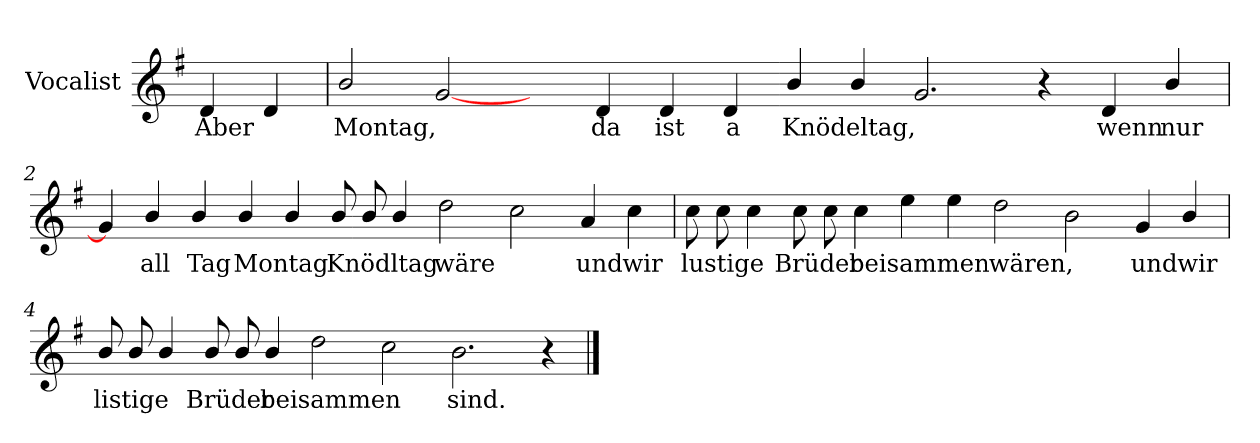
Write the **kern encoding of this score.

**kern	**text
*part1	*part1
*staff1	*staff1
*I"Vocalist	*
*k[f#]	*
*G:	*
=	=
4d	Aber
4d	.
=1y	=1y
2b/	Montag,
[2g	.
4ryy	.
4d	da
4d	ist
4d	a
4b/	Knödeltag,
4b/	.
2.g	.
4r	.
4d	wenn
4b/	nur
=2y	=2y
4g]	.
4b/	all
4b/	Tag
4b/	Montag
4b/	.
8b/	Knödltag
8b/	.
4b/	.
2dd	wäre
2cc	.
4a	und
4cc	wir
=3y	=3y
8cc	lustige
8cc	.
4cc	.
8cc	Brüder
8cc	.
4cc	beisammen
4ee	.
4ee	.
2dd	wären,
2b	.
4g	und
4b/	wir
=4y	=4y
8b/	listige
8b/	.
4b/	.
8b/	Brüder
8b/	.
4b/	beisammen
2dd	.
2cc	.
2.b	sind.
4r	.
==	==
*-	*-
